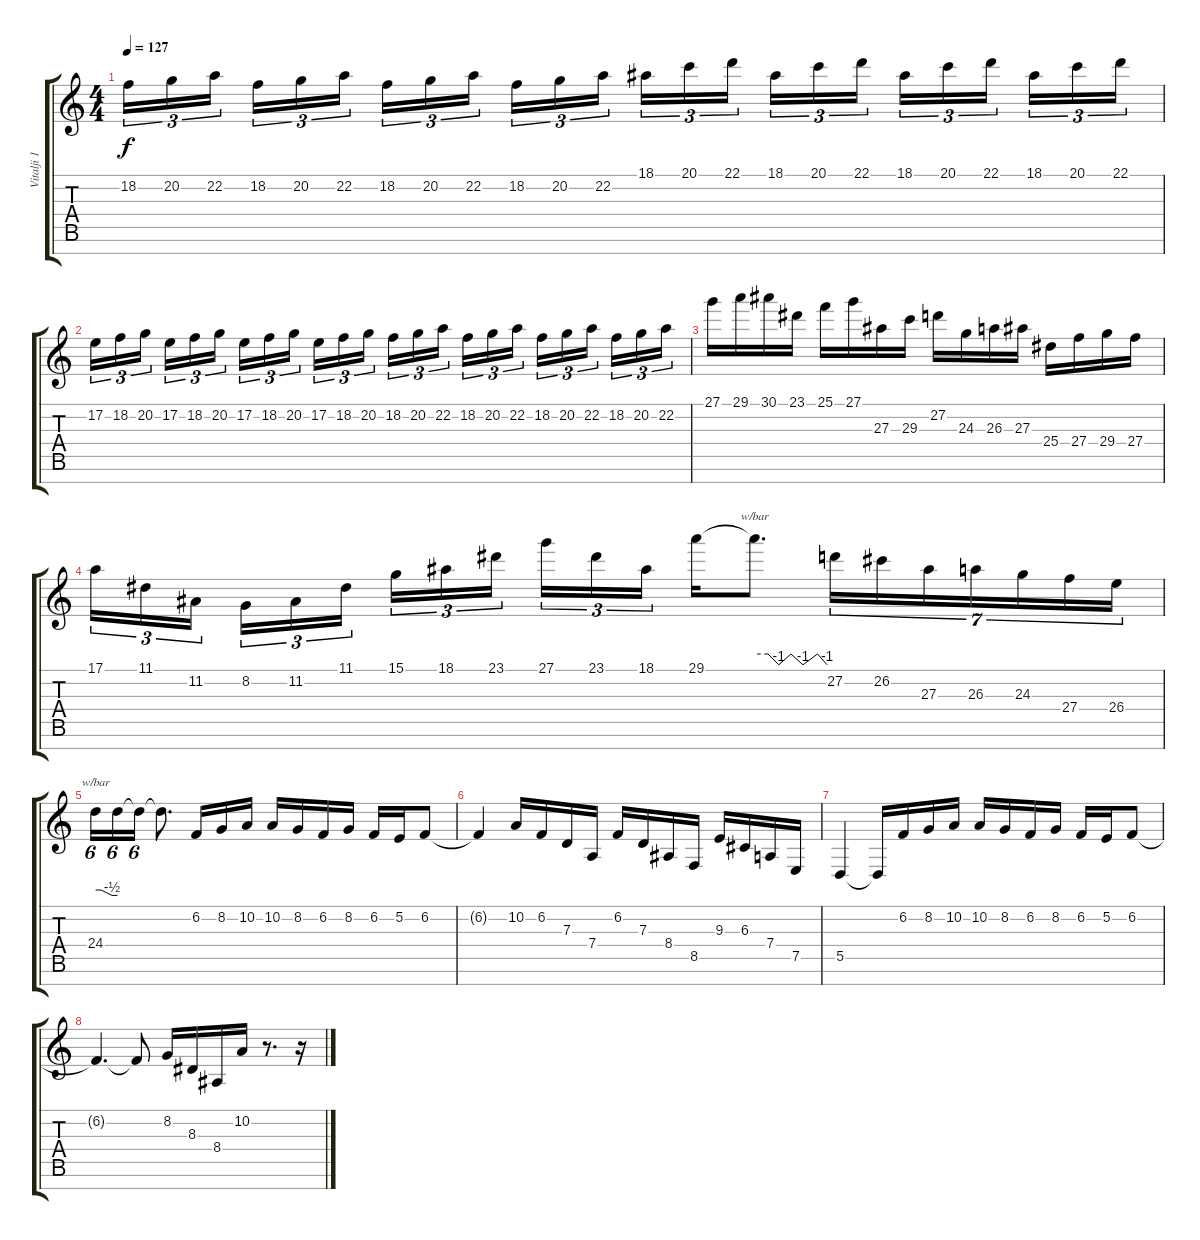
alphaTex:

\track ("Vitalji 1" "Vitalji 1") {instrument lead1square}
\staff {score tabs}
\tuning (E4 B3 G3 D3 A2 E2 B1) {hide}
\ts (4 4)
\tempo 127
\clef g2
\ks c
18.2.16{tu (3 2) dy f} 20.2.16{tu (3 2)} 22.2.16{tu (3 2) beam splitsecondary} 18.2.16{tu (3 2)} 20.2.16{tu (3 2)} 22.2.16{tu (3 2)} 18.2.16{tu (3 2)} 20.2.16{tu (3 2)} 22.2.16{tu (3 2) beam splitsecondary} 18.2.16{tu (3 2)} 20.2.16{tu (3 2)} 22.2.16{tu (3 2)} 18.1.16{tu (3 2)} 20.1.16{tu (3 2)} 22.1.16{tu (3 2) beam splitsecondary} 18.1.16{tu (3 2)} 20.1.16{tu (3 2)} 22.1.16{tu (3 2)} 18.1.16{tu (3 2)} 20.1.16{tu (3 2)} 22.1.16{tu (3 2) beam splitsecondary} 18.1.16{tu (3 2)} 20.1.16{tu (3 2)} 22.1.16{tu (3 2)} |
17.2.16{tu (3 2)} 18.2.16{tu (3 2)} 20.2.16{tu (3 2) beam splitsecondary} 17.2.16{tu (3 2)} 18.2.16{tu (3 2)} 20.2.16{tu (3 2)} 17.2.16{tu (3 2)} 18.2.16{tu (3 2)} 20.2.16{tu (3 2) beam splitsecondary} 17.2.16{tu (3 2)} 18.2.16{tu (3 2)} 20.2.16{tu (3 2)} 18.2.16{tu (3 2)} 20.2.16{tu (3 2)} 22.2.16{tu (3 2) beam splitsecondary} 18.2.16{tu (3 2)} 20.2.16{tu (3 2)} 22.2.16{tu (3 2)} 18.2.16{tu (3 2)} 20.2.16{tu (3 2)} 22.2.16{tu (3 2) beam splitsecondary} 18.2.16{tu (3 2)} 20.2.16{tu (3 2)} 22.2.16{tu (3 2)} |
27.1.16 29.1.16 30.1.16 23.1.16 25.1.16 27.1.16 27.3.16 29.3.16 27.2.16 24.3.16 26.3.16 27.3.16 25.4.16 27.4.16 29.4.16 27.4.16 |
17.1.16{tu (3 2)} 11.1.16{tu (3 2)} 11.2.16{tu (3 2) beam splitsecondary} 8.2.16{tu (3 2)} 11.2.16{tu (3 2)} 11.1.16{tu (3 2)} 15.1.16{tu (3 2)} 18.1.16{tu (3 2)} 23.1.16{tu (3 2) beam splitsecondary} 27.1.16{tu (3 2)} 23.1.16{tu (3 2)} 18.1.16{tu (3 2)} 29.1.16 29.1{t}.8{d tbe (custom default 0 0 11 0 20 -4 30 0 40 -4 52 0 60 -4)} 27.2.16{tu (7 4)} 26.2.16{tu (7 4)} 27.3.16{tu (7 4)} 26.3.16{tu (7 4)} 24.3.16{tu (7 4)} 27.4.16{tu (7 4)} 26.4.16{tu (7 4)} |
24.4.16{tu (6 4) tbe (custom default 0 0 15 0 45 -2 60 -2)} 24.4{t}.16{tu (6 4)} 24.4{t}.16{tu (6 4)} 24.4{t}.8{d} 6.2.16 8.2.16 10.2.16 10.2.16 8.2.16 6.2.16 8.2.16 6.2.16 5.2.16 6.2.8 |
6.2{t}.4 10.2.16 6.2.16 7.3.16 7.4.16 6.2.16 7.3.16 8.4.16 8.5.16 9.3.16 6.3.16 7.4.16 7.5.16 |
5.5.4 5.5{t}.16 6.2.16 8.2.16 10.2.16 10.2.16 8.2.16 6.2.16 8.2.16 6.2.16 5.2.16 6.2.8 |
6.2{t}.4{d} 6.2{t}.8 8.2.16 8.3.16 8.4.16 10.2.16 r.8{d} r.16
